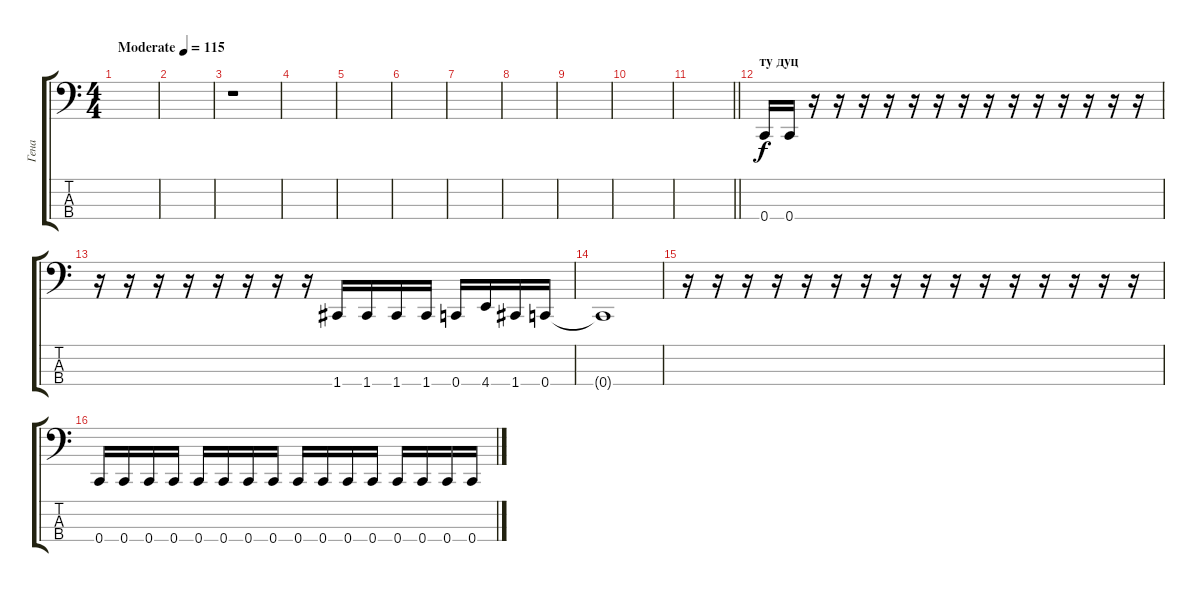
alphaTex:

\track ("Гена" "Гена") {instrument electricbasspick}
\staff {score tabs}
\tuning (F2 C2 G1 C1) {hide}
\ts (4 4)
\tempo (115 "Moderate")
\clef f4
\ks c
|
|
r.1 |
|
|
|
|
|
|
|
\barLineRight lightlight
|
\section ("" "ту дуц")
0.4.16 0.4.16 r.16 r.16 r.16 r.16 r.16 r.16 r.16 r.16 r.16 r.16 r.16 r.16 r.16 r.16 |
r.16 r.16 r.16 r.16 r.16 r.16 r.16 r.16 1.4.16 1.4.16 1.4.16 1.4.16 0.4.16 4.4.16 1.4.16 0.4.16 |
0.4{t}.1 |
r.16 r.16 r.16 r.16 r.16 r.16 r.16 r.16 r.16 r.16 r.16 r.16 r.16 r.16 r.16 r.16 |
0.4.16 0.4.16 0.4.16 0.4.16 0.4.16 0.4.16 0.4.16 0.4.16 0.4.16 0.4.16 0.4.16 0.4.16 0.4.16 0.4.16 0.4.16 0.4.16
